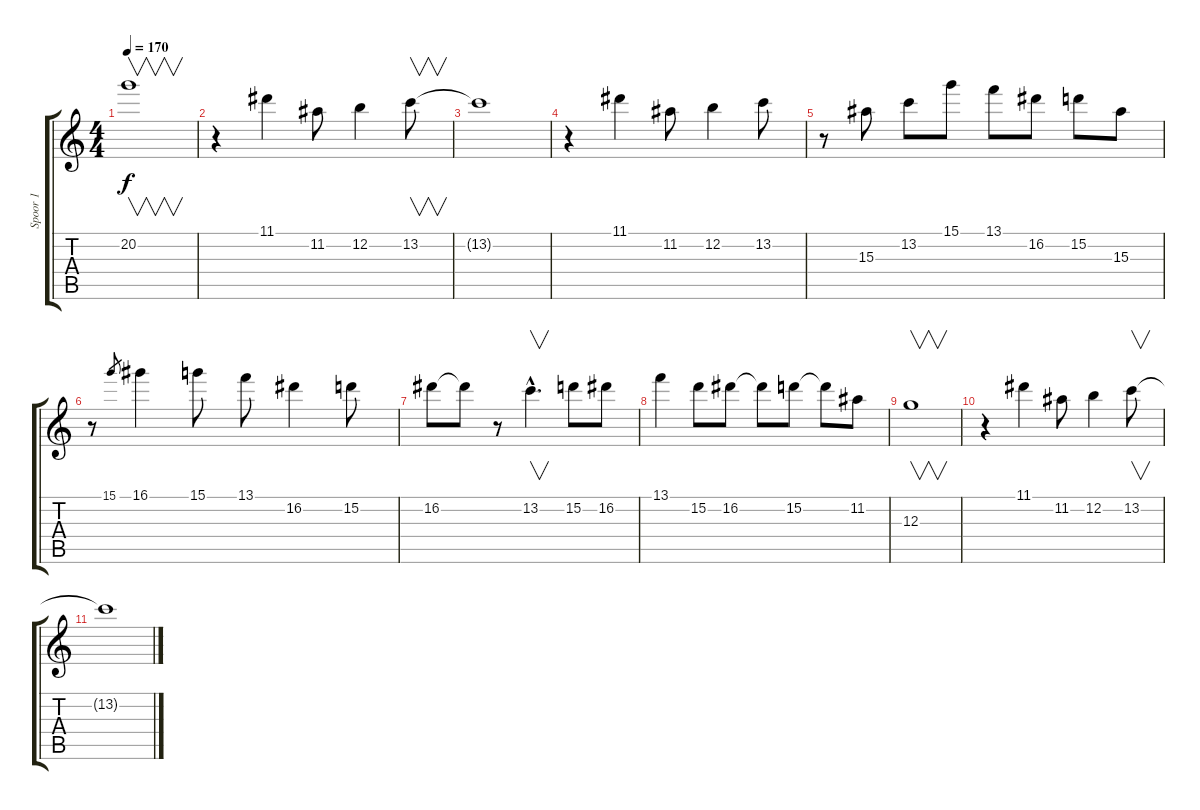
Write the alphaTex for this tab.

\track ("Spoor 1" "Spoor 1") {instrument distortionguitar}
\staff {score tabs}
\tuning (E4 B3 G3 D3 A2 E2) {hide}
\ts (4 4)
\tempo 170
\clef g2
\ks c
20.2.1{v dy f} |
r.4 11.1.4 11.2.8 12.2.4 13.2.8{v} |
13.2{t}.1{volume 12} |
r.4{volume 11} 11.1.4 11.2.8 12.2.4 13.2.8 |
r.8{volume 10} 15.3.8 13.2.8 15.1.8 13.1.8 16.2.8 15.2.8 15.3.8 |
r.8{volume 8} 15.1.8{gr} 16.1.4 15.1.8 13.1.8 16.2.4 15.2.8 |
16.2.8{volume 6} 16.2{t}.8 r.8 13.2{hac}.4{v d} 15.2.8 16.2.8 |
13.1.4{volume 4} 15.2.8 16.2.8 16.2{t}.8 15.2.8 15.2{t}.8 11.2.8 |
12.3.1{v volume 2} |
r.4 11.1.4 11.2.8 12.2.4 13.2.8{v} |
13.2{t}.1
